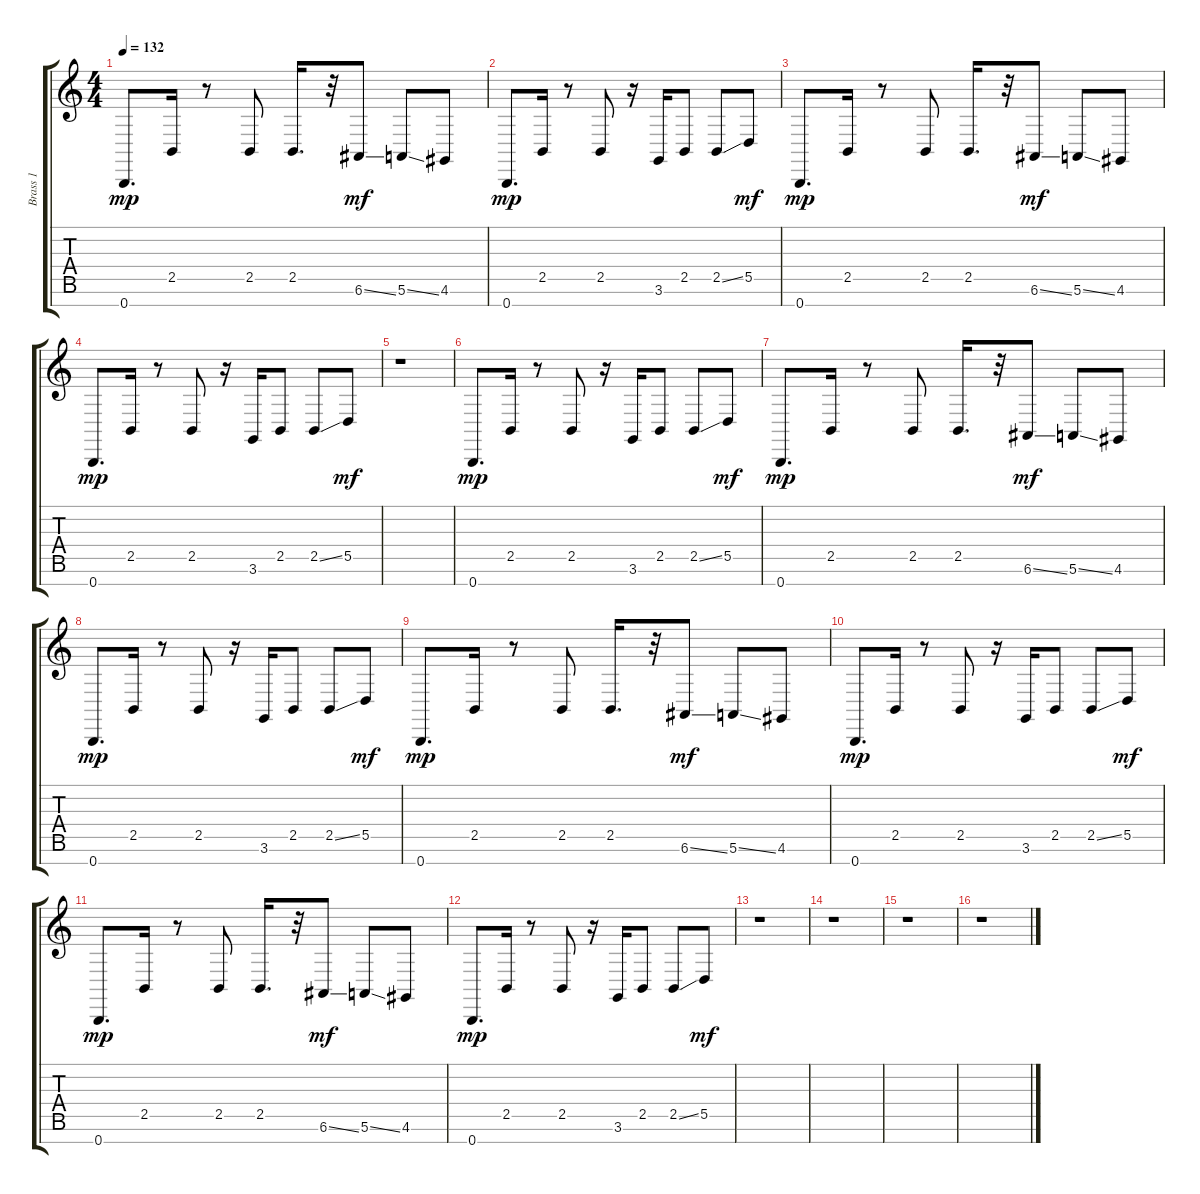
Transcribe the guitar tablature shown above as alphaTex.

\track ("Brass 1" "Brass 1") {instrument synthbrass1}
\staff {score tabs}
\tuning (E4 B3 G3 D3 A2 E2 B1) {hide}
\ts (4 4)
\tempo 132
\clef g2
\ks c
0.7.8{d dy mp} 2.5.16 r.8 2.5.8 2.5.16{d} r.32 6.6{ss}.8{dy mf} 5.6{ss}.8 4.6.8 |
0.7.8{d dy mp} 2.5.16 r.8 2.5.8 r.16 3.6.16 2.5.8 2.5{ss}.8 5.5.8{dy mf} |
0.7.8{d dy mp} 2.5.16 r.8 2.5.8 2.5.16{d} r.32 6.6{ss}.8{dy mf} 5.6{ss}.8 4.6.8 |
0.7.8{d dy mp} 2.5.16 r.8 2.5.8 r.16 3.6.16 2.5.8 2.5{ss}.8 5.5.8{dy mf} |
r.1 |
0.7.8{d dy mp} 2.5.16 r.8 2.5.8 r.16 3.6.16 2.5.8 2.5{ss}.8 5.5.8{dy mf} |
0.7.8{d dy mp} 2.5.16 r.8 2.5.8 2.5.16{d} r.32 6.6{ss}.8{dy mf} 5.6{ss}.8 4.6.8 |
0.7.8{d dy mp} 2.5.16 r.8 2.5.8 r.16 3.6.16 2.5.8 2.5{ss}.8 5.5.8{dy mf} |
0.7.8{d dy mp} 2.5.16 r.8 2.5.8 2.5.16{d} r.32 6.6{ss}.8{dy mf} 5.6{ss}.8 4.6.8 |
0.7.8{d dy mp} 2.5.16 r.8 2.5.8 r.16 3.6.16 2.5.8 2.5{ss}.8 5.5.8{dy mf} |
0.7.8{d dy mp} 2.5.16 r.8 2.5.8 2.5.16{d} r.32 6.6{ss}.8{dy mf} 5.6{ss}.8 4.6.8 |
0.7.8{d dy mp} 2.5.16 r.8 2.5.8 r.16 3.6.16 2.5.8 2.5{ss}.8 5.5.8{dy mf} |
r.1 |
r.1 |
r.1 |
r.1
